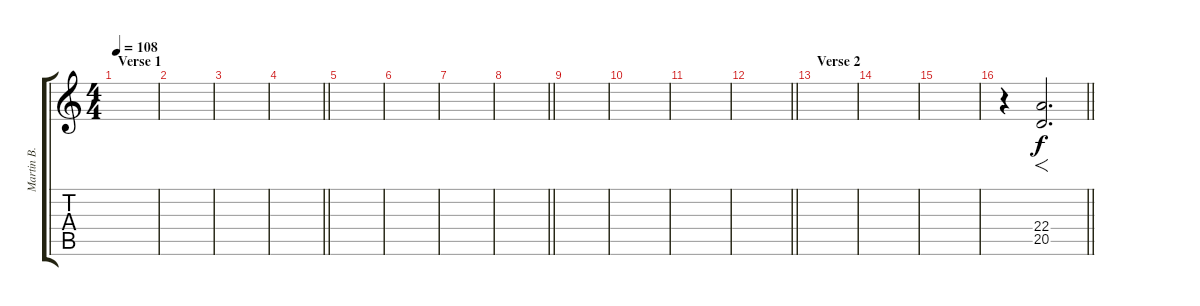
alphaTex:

\track ("Martin B. Choirs" "Martin B. ") {instrument choiraahs}
\staff {score tabs}
\tuning (Db4 Ab3 E3 B2 Gb2 B1) {hide}
\ts (4 4)
\section ("" "Verse 1")
\tempo 108
\clef g2
\ks c
|
|
|
\barLineRight lightlight
|
\section ("" "")
|
|
|
\barLineRight lightlight
|
\section ("" "")
|
|
|
\barLineRight lightlight
|
\section ("" "Verse 2")
|
|
|
\barLineRight lightlight
r.4{volume 9} (22.4 20.5).2{f d}
